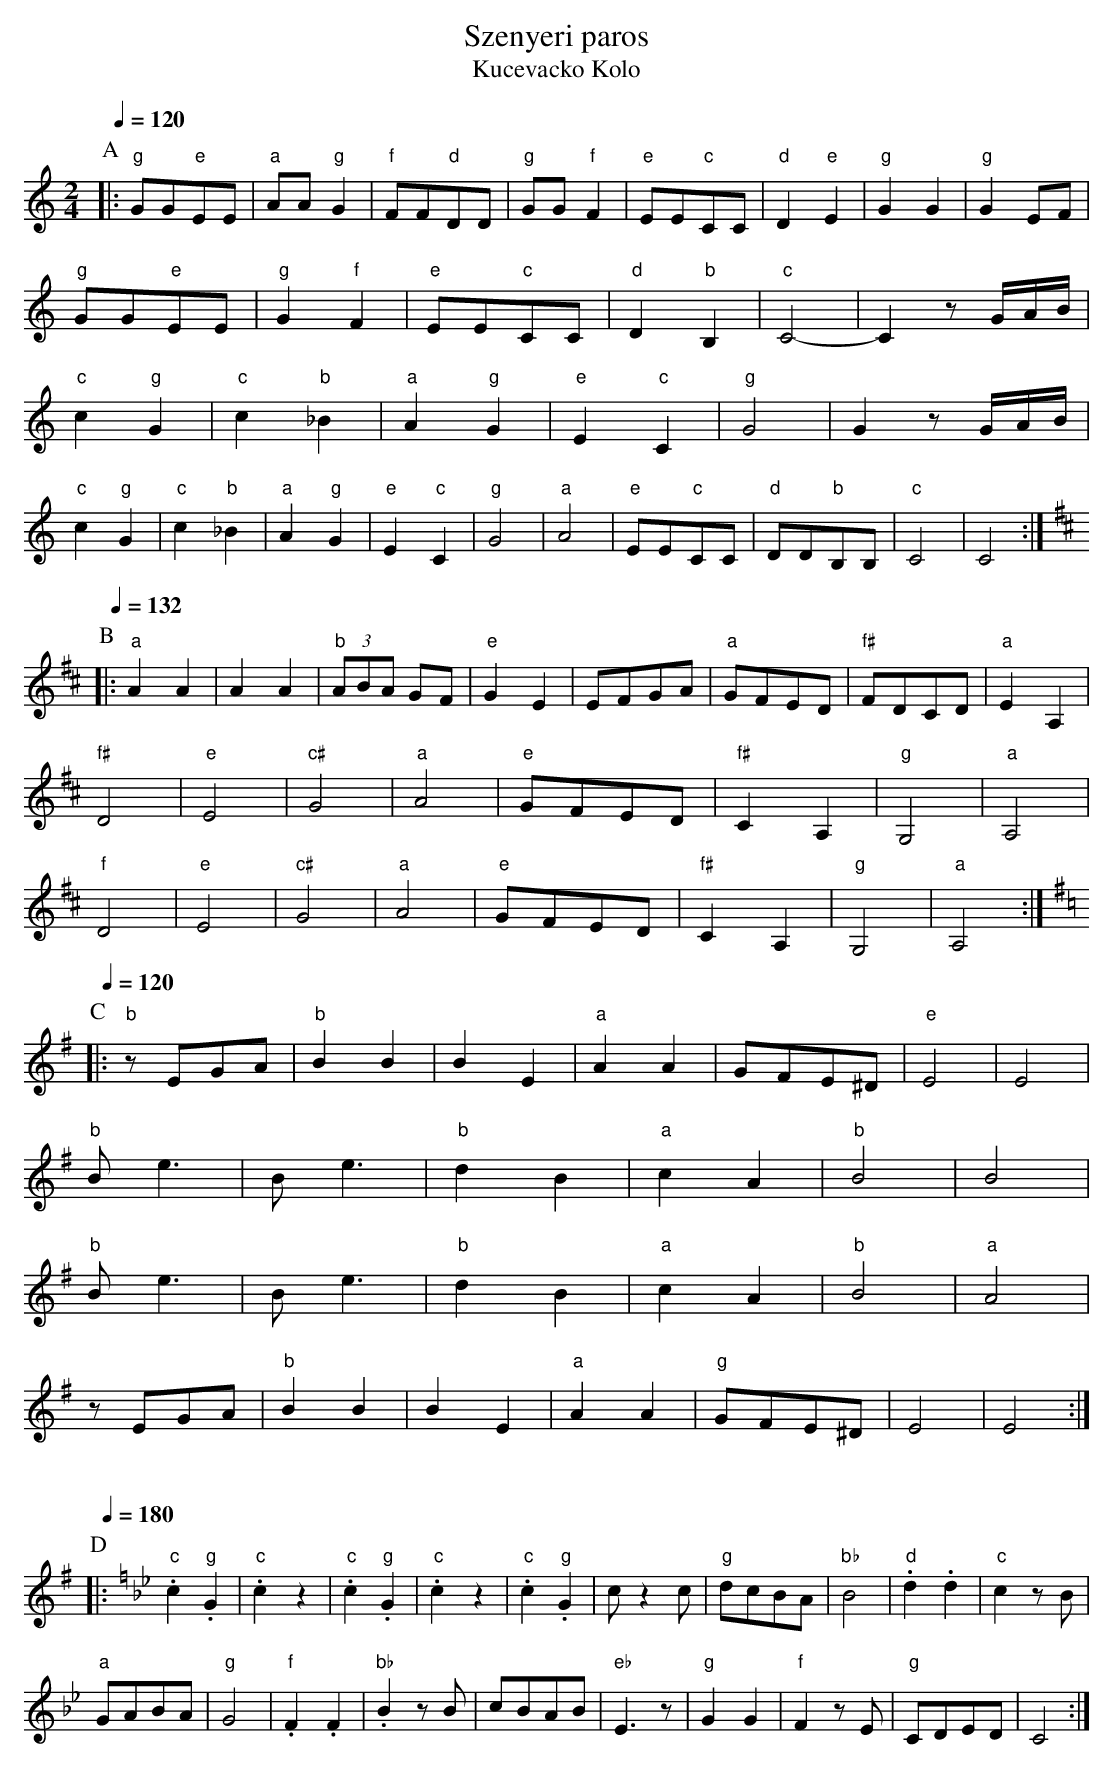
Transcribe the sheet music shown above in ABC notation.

X:1
T: Szenyeri paros
T:Kucevacko Kolo
M: 2/4
L: 1/8
K: C
P:A
Q:1/4=120
|:"g"GG"e"EE  |"a"AA"g"G2 |"f"FF"d"DD  |"g" GG"f"F2 |\
  "e"EE"c"CC  |"d"D2"e"E2 |"g"G2G2     |"g"G2EF     |
  "g"GG"e"EE  |"g"G2"f"F2 |"e"EE"c"CC  |"d"D2"b"B,2 |\
  "c"C4-      |C2zG/A/B/  |
  "c"c2"g"G2  |"c"c2"b"_B2|"a"A2"g"G2  |"e"E2"c"C2  |\
  "g"G4       |G2zG/A/B/  |
  "c"c2"g"G2  |"c"c2"b"_B2|"a"A2"g"G2  |"e"E2"c"C2  |\
  "g"G4       |"a"A4      |"e"EE"c"CC  |"d"DD"b"B,B,|"c"C4    |C4     :|
P:B
K:D
Q:1/4=132
|:"a"A2A2     |A2A2       |"b" (3ABA GF|"e" G2E2    |\
  EFGA        |"a"GFED    |"f#"FDCD    |"a"E2A,2    |
  "f#"D4      |"e"E4      |"c#"G4      |"a"A4       |\
  "e"GFED     |"f#"C2A,2  |"g"G,4      |"a"A,4      |
  "f"D4       |"e"E4      |"c#"G4      |"a"A4       |\
  "e"GFED     |"f#"C2A,2  |"g"G,4      |"a"A,4      :|
P:C
K:G
Q:1/4=120
|:"b"zEGA     |"b"B2B2    |B2E2        |"a"A2A2     |GFE^D    |"e"E4  |E4 |
  "b"Be3      |Be3        |"b" d2B2    |"a" c2A2    |"b"B4    |B4     |
  "b"Be3      |Be3        |"b" d2B2    |"a" c2A2    |"b" B4   |"a"A4  |
  zEGA        |"b"B2B2    |B2E2        |"a"A2A2     |"g"GFE^D |E4     |E4 :|
P:D
Q:1/4=180
K:Bb
|:"c".c2"g".G2|"c".c2z2   |"c".c2"g".G2|"c".c2z2    |\
  "c".c2"g".G2|cz2c       |"g"dcBA     |"bb"B4      |"d".d2.d2|"c"c2zB|
  "a"GABA     |"g"G4      |"f".F2.F2   |"bb".B2zB   |cBAB     |"eb"E3z|\
  "g"G2G2     |"f"F2zE    |"g"CDED     |C4          :|
